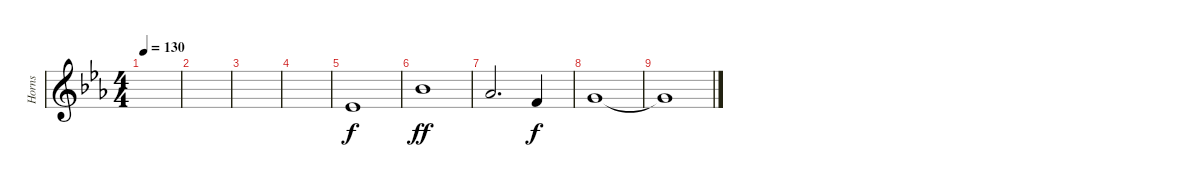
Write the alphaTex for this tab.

\track ("Horns" "Horns") {instrument frenchhorn}
\staff {score}
\tuning (E4 B3 G3 D3 A2 E2) {hide}
\ts (4 4)
\tempo 130
\clef g2
\ks cminor
|
|
|
|
4.2.1 |
6.1.1{dy ff} |
4.1.2{d} 1.1.4{dy f} |
3.1.1 |
3.1{t}.1
